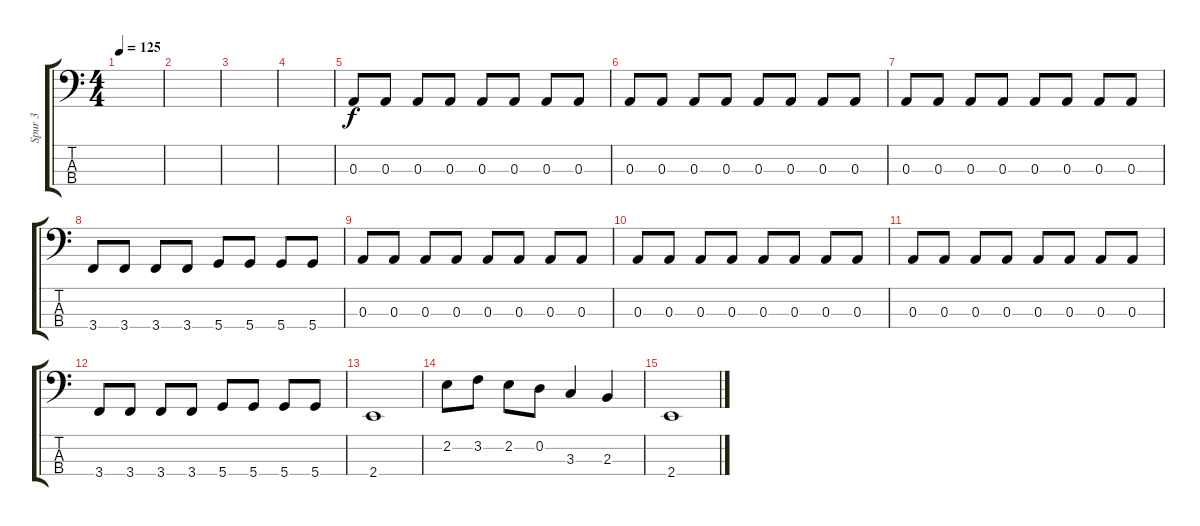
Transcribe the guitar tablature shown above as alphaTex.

\track ("Spur 3" "Spur 3") {instrument electricbassfinger}
\staff {score tabs}
\tuning (G2 D2 A1 D1) {hide}
\ts (4 4)
\tempo 125
\clef f4
\ks c
|
|
|
|
0.3.8 0.3.8 0.3.8 0.3.8 0.3.8 0.3.8 0.3.8 0.3.8 |
0.3.8 0.3.8 0.3.8 0.3.8 0.3.8 0.3.8 0.3.8 0.3.8 |
0.3.8 0.3.8 0.3.8 0.3.8 0.3.8 0.3.8 0.3.8 0.3.8 |
3.4.8 3.4.8 3.4.8 3.4.8 5.4.8 5.4.8 5.4.8 5.4.8 |
0.3.8 0.3.8 0.3.8 0.3.8 0.3.8 0.3.8 0.3.8 0.3.8 |
0.3.8 0.3.8 0.3.8 0.3.8 0.3.8 0.3.8 0.3.8 0.3.8 |
0.3.8 0.3.8 0.3.8 0.3.8 0.3.8 0.3.8 0.3.8 0.3.8 |
3.4.8 3.4.8 3.4.8 3.4.8 5.4.8 5.4.8 5.4.8 5.4.8 |
2.4.1 |
2.2.8 3.2.8 2.2.8 0.2.8 3.3.4 2.3.4 |
2.4.1
